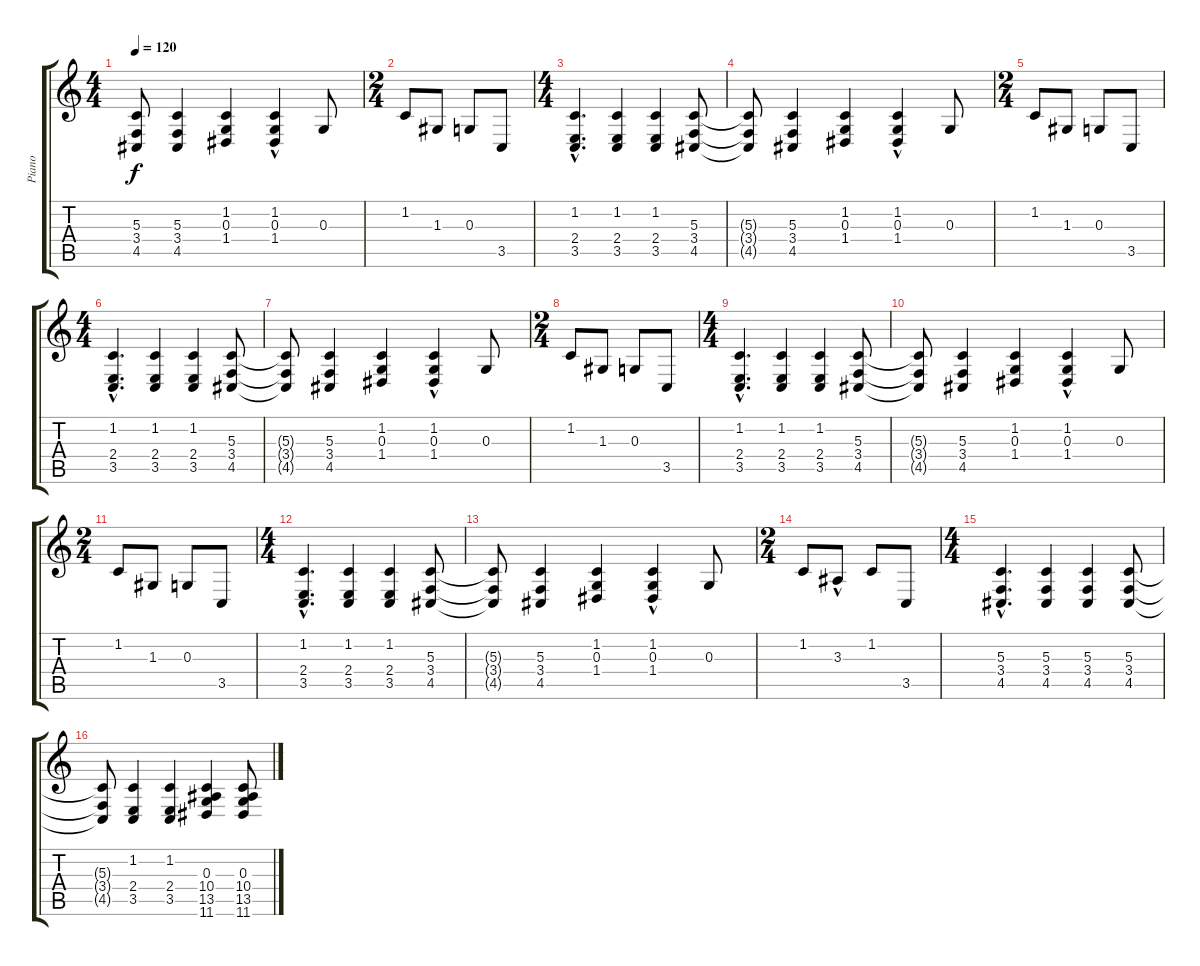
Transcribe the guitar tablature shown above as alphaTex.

\track ("Piano" "Piano") {instrument brightacousticpiano}
\staff {score tabs}
\tuning (E4 B3 G3 D3 A2 E2) {hide}
\ts (4 4)
\tempo 120
\clef g2
\ks c
(5.3{t} 3.4{t} 4.5{t}).8{dy f} (5.3 3.4 4.5).4 (1.2 0.3 1.4).4 (1.2{hac} 0.3 1.4).4 0.3.8 |
\ts (2 4)
1.2.8 1.3.8 0.3.8 3.5.8 |
\ts (4 4)
(1.2{hac} 2.4{hac} 3.5{hac}).4{d} (1.2 2.4 3.5).4 (1.2 2.4 3.5).4 (5.3 3.4 4.5).8 |
(5.3{t} 3.4{t} 4.5{t}).8 (5.3 3.4 4.5).4 (1.2 0.3 1.4).4 (1.2{hac} 0.3 1.4).4 0.3.8 |
\ts (2 4)
1.2.8 1.3.8 0.3.8 3.5.8 |
\ts (4 4)
(1.2{hac} 2.4{hac} 3.5{hac}).4{d} (1.2 2.4 3.5).4 (1.2 2.4 3.5).4 (5.3 3.4 4.5).8 |
(5.3{t} 3.4{t} 4.5{t}).8 (5.3 3.4 4.5).4 (1.2 0.3 1.4).4 (1.2{hac} 0.3 1.4).4 0.3.8 |
\ts (2 4)
1.2.8 1.3.8 0.3.8 3.5.8 |
\ts (4 4)
(1.2{hac} 2.4{hac} 3.5{hac}).4{d} (1.2 2.4 3.5).4 (1.2 2.4 3.5).4 (5.3 3.4 4.5).8 |
(5.3{t} 3.4{t} 4.5{t}).8 (5.3 3.4 4.5).4 (1.2 0.3 1.4).4 (1.2{hac} 0.3 1.4).4 0.3.8 |
\ts (2 4)
1.2.8 1.3.8 0.3.8 3.5.8 |
\ts (4 4)
(1.2{hac} 2.4{hac} 3.5{hac}).4{d} (1.2 2.4 3.5).4 (1.2 2.4 3.5).4 (5.3 3.4 4.5).8 |
(5.3{t} 3.4{t} 4.5{t}).8 (5.3 3.4 4.5).4 (1.2 0.3 1.4).4 (1.2{hac} 0.3 1.4).4 0.3.8 |
\ts (2 4)
1.2.8 3.3{hac}.8 1.2.8 3.5.8 |
\ts (4 4)
(5.3{hac} 3.4{hac} 4.5{hac}).4{d} (5.3 3.4 4.5).4 (5.3 3.4 4.5).4 (5.3 3.4 4.5).8 |
(5.3{t} 3.4{t} 4.5{t}).8 (1.2 2.4 3.5).4 (1.2 2.4 3.5).4 (0.3 10.4 13.5 11.6).4 (0.3 10.4 13.5 11.6).8
